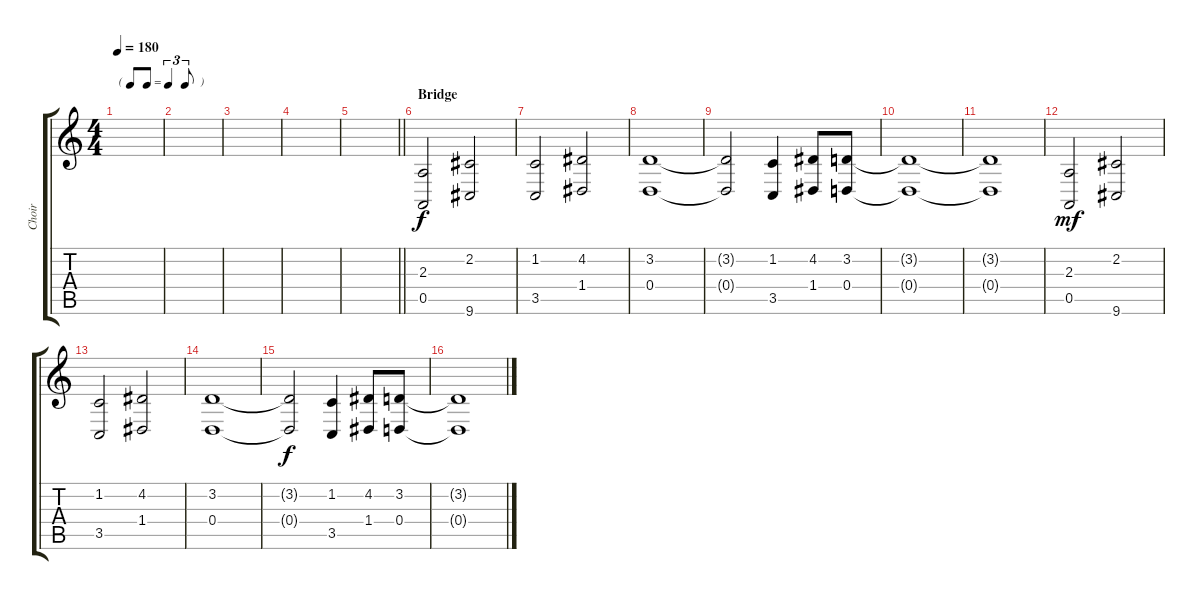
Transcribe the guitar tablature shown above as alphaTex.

\track ("Choir" "Choir") {instrument pad4choir}
\staff {score tabs}
\tuning (E4 B3 G3 D3 A2 E2) {hide}
\ts (4 4)
\tf triplet8th
\tempo 180
\clef g2
\ks c
|
|
|
|
\barLineRight lightlight
|
\section ("" "Bridge")
(2.3 0.5).2 (2.2 9.6).2 |
(1.2 3.5).2 (4.2 1.4).2 |
(3.2 0.4).1 |
(3.2{t} 0.4{t}).2{dy f} (1.2 3.5).4 (4.2 1.4).8 (3.2 0.4).8 |
(3.2{t} 0.4{t}).1 |
(3.2{t} 0.4{t}).1 |
(2.3 0.5).2{dy mf} (2.2 9.6).2 |
(1.2 3.5).2 (4.2 1.4).2 |
(3.2 0.4).1 |
(3.2{t} 0.4{t}).2{dy f} (1.2 3.5).4 (4.2 1.4).8 (3.2 0.4).8 |
(3.2{t} 0.4{t}).1
